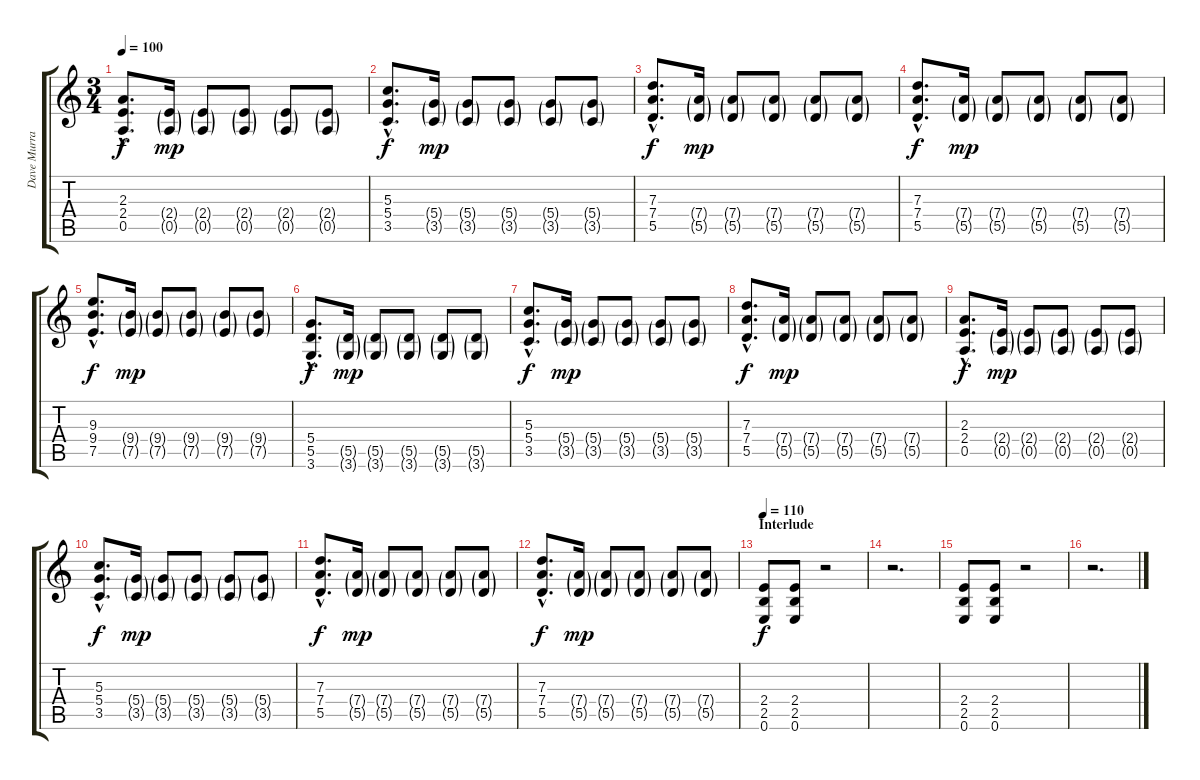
\track ("Dave Murray" "Dave Murra") {instrument distortionguitar}
\staff {score tabs}
\tuning (E4 B3 G3 D3 A2 E2) {hide}
\ts (3 4)
\tempo 100
\clef g2
\ks c
(2.3{hac} 2.4{hac} 0.5{hac}).8{d dy f} (2.4{g} 0.5{g}).16{dy mp} (2.4{g} 0.5{g}).8 (2.4{g} 0.5{g}).8 (2.4{g} 0.5{g}).8 (2.4{g} 0.5{g}).8 |
(5.3{hac} 5.4{hac} 3.5{hac}).8{d dy f} (5.4{g} 3.5{g}).16{dy mp} (5.4{g} 3.5{g}).8 (5.4{g} 3.5{g}).8 (5.4{g} 3.5{g}).8 (5.4{g} 3.5{g}).8 |
(7.3{hac} 7.4{hac} 5.5{hac}).8{d dy f} (7.4{g} 5.5{g}).16{dy mp} (7.4{g} 5.5{g}).8 (7.4{g} 5.5{g}).8 (7.4{g} 5.5{g}).8 (7.4{g} 5.5{g}).8 |
(7.3{hac} 7.4{hac} 5.5{hac}).8{d dy f} (7.4{g} 5.5{g}).16{dy mp} (7.4{g} 5.5{g}).8 (7.4{g} 5.5{g}).8 (7.4{g} 5.5{g}).8 (7.4{g} 5.5{g}).8 |
(9.3{hac} 9.4{hac} 7.5{hac}).8{d dy f} (9.4{g} 7.5{g}).16{dy mp} (9.4{g} 7.5{g}).8 (9.4{g} 7.5{g}).8 (9.4{g} 7.5{g}).8 (9.4{g} 7.5{g}).8 |
(5.4{hac} 5.5{hac} 3.6{hac}).8{d dy f} (5.5{g} 3.6{g}).16{dy mp} (5.5{g} 3.6{g}).8 (5.5{g} 3.6{g}).8 (5.5{g} 3.6{g}).8 (5.5{g} 3.6{g}).8 |
(5.3{hac} 5.4{hac} 3.5{hac}).8{d dy f} (5.4{g} 3.5{g}).16{dy mp} (5.4{g} 3.5{g}).8 (5.4{g} 3.5{g}).8 (5.4{g} 3.5{g}).8 (5.4{g} 3.5{g}).8 |
(7.3{hac} 7.4{hac} 5.5{hac}).8{d dy f} (7.4{g} 5.5{g}).16{dy mp} (7.4{g} 5.5{g}).8 (7.4{g} 5.5{g}).8 (7.4{g} 5.5{g}).8 (7.4{g} 5.5{g}).8 |
(2.3{hac} 2.4{hac} 0.5{hac}).8{d dy f} (2.4{g} 0.5{g}).16{dy mp} (2.4{g} 0.5{g}).8 (2.4{g} 0.5{g}).8 (2.4{g} 0.5{g}).8 (2.4{g} 0.5{g}).8 |
(5.3{hac} 5.4{hac} 3.5{hac}).8{d dy f} (5.4{g} 3.5{g}).16{dy mp} (5.4{g} 3.5{g}).8 (5.4{g} 3.5{g}).8 (5.4{g} 3.5{g}).8 (5.4{g} 3.5{g}).8 |
(7.3{hac} 7.4{hac} 5.5{hac}).8{d dy f} (7.4{g} 5.5{g}).16{dy mp} (7.4{g} 5.5{g}).8 (7.4{g} 5.5{g}).8 (7.4{g} 5.5{g}).8 (7.4{g} 5.5{g}).8 |
(7.3{hac} 7.4{hac} 5.5{hac}).8{d dy f} (7.4{g} 5.5{g}).16{dy mp} (7.4{g} 5.5{g}).8 (7.4{g} 5.5{g}).8 (7.4{g} 5.5{g}).8 (7.4{g} 5.5{g}).8 |
\section ("" "Interlude")
\tempo 110
(2.4 2.5 0.6).8{dy f} (2.4 2.5 0.6).8 r.2 |
r.2{d} |
(2.4 2.5 0.6).8 (2.4 2.5 0.6).8 r.2 |
r.2{d}
